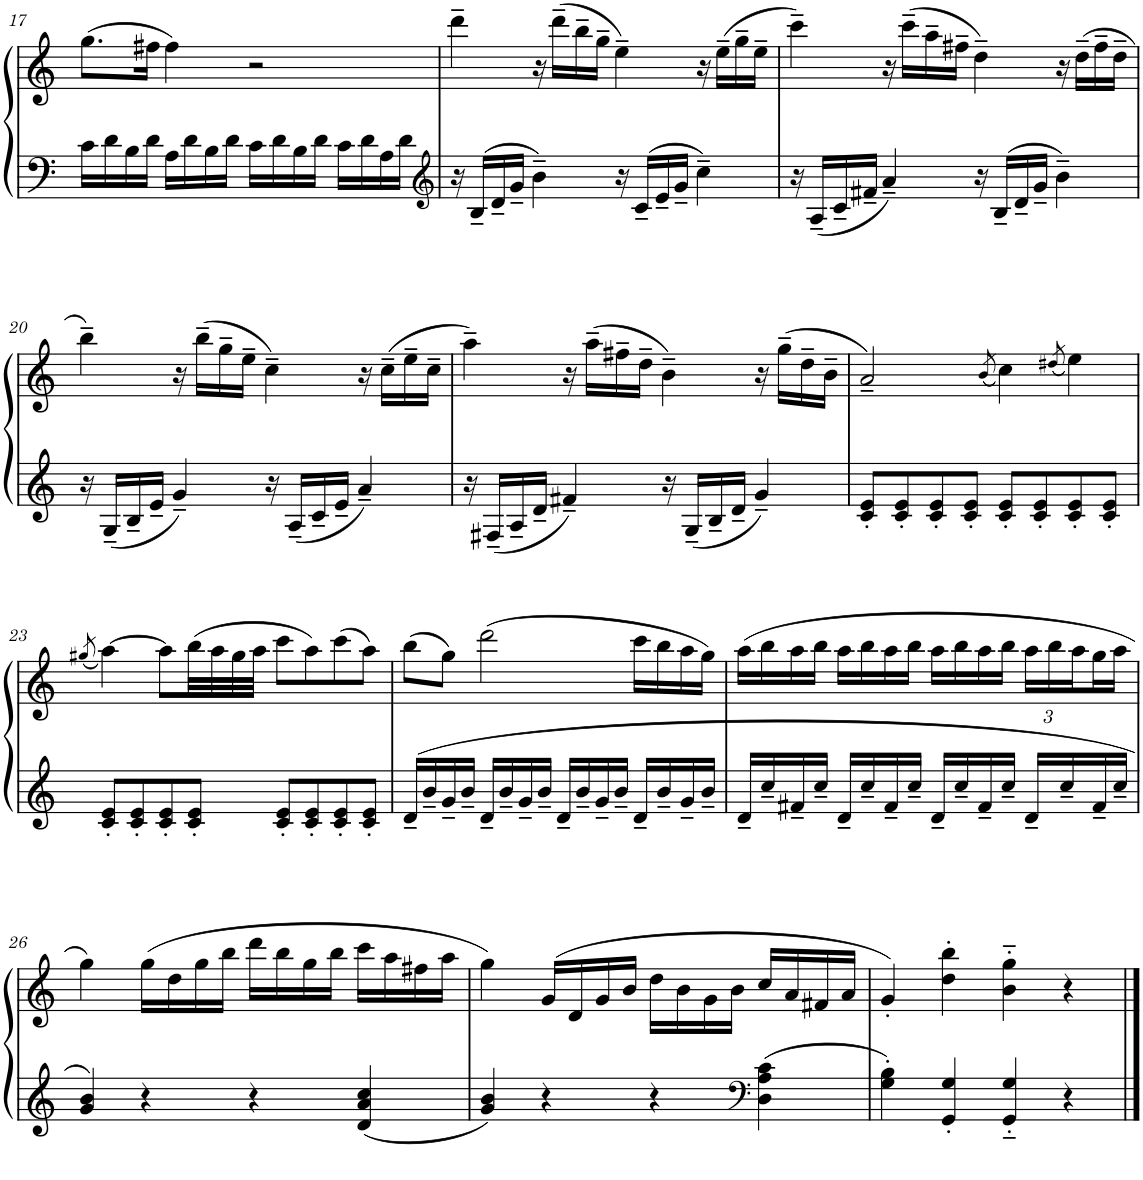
**kern	**kern
*part1	*part1
*staff2	*staff1
*I"Piano	*
*I'Pno.	*
!!LO:PB:g=z
*clefF4	*clefG2
*k[]	*k[]
*M4/4	*M4/4
*met(c)	*met(c)
=17	=17
16c\LL	(>8.gg\L
16d\	.
16B\	.
16d\JJ	16ff#X\Jk
16A\LL	4ff#\)
16d\	.
16B\	.
16d\JJ	.
16c\LL	2r
16d\	.
16B\	.
16d\JJ	.
16c\LL	.
16d\	.
16A\	.
16d\JJ	.
=18	=18
*clefG2	*
16r	4ddd~\
16B~/LL	.
16d~/	.
16g~/JJ	.
4b~\	16r
.	(>16ddd~\LL
.	16bb~\
.	16gg~\JJ
16r	4ee~\)
16c~/LL	.
16e~/	.
16g~/JJ	.
4cc~\	16r
.	(>16ee~\LL
.	16gg~\
.	16ee~\JJ
=19	=19
16r	4ccc~\)
16A~/LL	.
16c~/	.
16f#X~/JJ	.
4a~/	16r
.	(>16ccc~\LL
.	16aa~\
.	16ff#X~\JJ
16r	4dd~\)
16B~/LL	.
16d~/	.
16g~/JJ	.
4b~\	16r
.	(>16dd~\LL
.	16ff#~\
.	16dd~\JJ
!!LO:LB:g=z
=20	=20
16r	4bb~\)
16G~/LL	.
16B~/	.
16e~/JJ	.
4g~/	16r
.	(>16bb~\LL
.	16gg~\
.	16ee~\JJ
16r	4cc~\)
16A~/LL	.
16c~/	.
16e~/JJ	.
4a~/	16r
.	(>16cc~\LL
.	16ee~\
.	16cc~\JJ
=21	=21
16r	4aa~\)
16F#X~/LL	.
16A~/	.
16d~/JJ	.
4f#X~/	16r
.	(>16aa~\LL
.	16ff#X~\
.	16dd~\JJ
16r	4b~\)
16G~/LL	.
16B~/	.
16d~/JJ	.
4g~/	16r
.	(>16gg~\LL
.	16dd~\
.	16b~\JJ
=22	=22
8c/' 8e/'L	2a~/)
8c/' 8e/'	.
8c/' 8e/'	.
8c/' 8e/'J	.
.	(<8qb/
8c/' 8e/'L	4cc\)
8c/' 8e/'	.
.	(<8qdd#X/
8c/' 8e/'	4ee\)
8c/' 8e/'J	.
!!LO:LB:g=z
=23	=23
.	(<8qgg#X/
8c/' 8e/'L	[4aa\)
8c/' 8e/'	.
8c/' 8e/'	8aa\L]
8c/' 8e/'J	(>32bb\LL
.	32aa\
.	32gg#\
.	32aa\JJJ
8c/' 8e/'L	8ccc\L
8c/' 8e/'	8aa\)
8c/' 8e/'	(>8ccc\
8c/' 8e/'J	8aa\J)
=24	=24
16d~/LL	(>8bb\L
16b~/	.
16g~/	8gg\J)
16b~/JJ	.
16d~/LL	(>2ddd\
16b~/	.
16g~/	.
16b~/JJ	.
16d~/LL	.
16b~/	.
16g~/	.
16b~/JJ	.
16d~/LL	16ccc\LL
16b~/	16bb\
16g~/	16aa\
16b~/JJ	16gg\JJ)
=25	=25
16d~/LL	(>16aa\LL
16cc~/	16bb\
16f#X~/	16aa\
16cc~/JJ	16bb\JJ
16d~/LL	16aa\LL
16cc~/	16bb\
16f#~/	16aa\
16cc~/JJ	16bb\JJ
16d~/LL	16aa\LL
16cc~/	16bb\
16f#~/	16aa\
16cc~/JJ	16bb\JJ
*	*Xbrackettup
16d~/LL	24aa\LL
.	24bb\
16cc~/	.
.	24aa\
16f#~/	16gg\
16cc~/JJ	16aa\JJ
!!LO:LB:g=z
=26	=26
4g/ 4b/	4gg\)
4r	(>16gg\LL
.	16dd\
.	16gg\
.	16bb\JJ
4r	16ddd\LL
.	16bb\
.	16gg\
.	16bb\JJ
4d/ 4a/ 4cc/	16ccc\LL
.	16aa\
.	16ff#X\
.	16aa\JJ
=27	=27
4g/ 4b/	4gg\)
4r	(>16g/LL
.	16d/
.	16g/
.	16b/JJ
4r	16dd\LL
.	16b\
.	16g\
.	16b\JJ
*clefF4	*
4D\ 4A\ 4c\	16cc/LL
.	16a/
.	16f#X/
.	16a/JJ
=28	=28
4G\' 4B\'	4g'/)
4GG/' 4G/'	4dd\' 4bb\'
4GG/'~ 4G/'~	4b\'~ 4gg\'~
4r	4r
==	==
*-	*-
